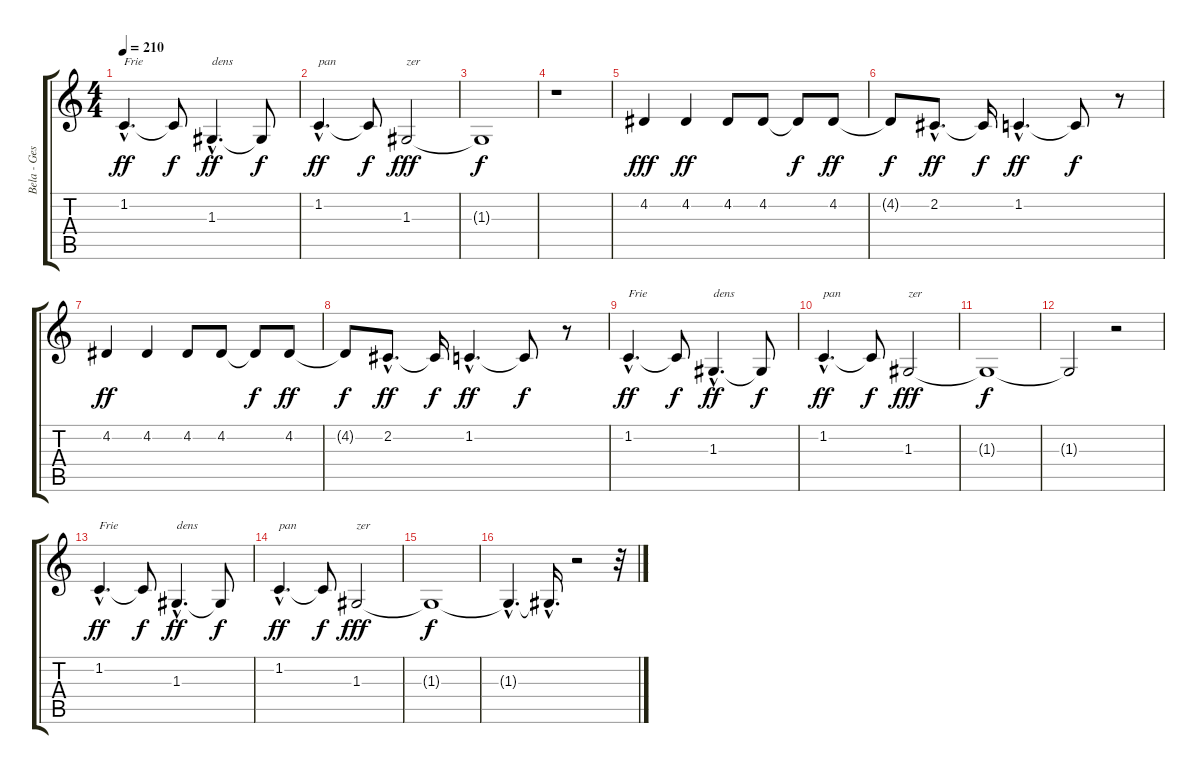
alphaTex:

\track ("Bela - Gesang" "Bela - Ges") {instrument bassoon}
\staff {score tabs}
\tuning (E4 B3 G3 D3 A2 E2) {hide}
\ts (4 4)
\tempo 210
\clef g2
\ks c
1.2{hac}.4{d txt "Frie" dy ff} 1.2{t}.8{dy f} 1.3{hac}.4{d txt "dens" dy ff} 1.3{t}.8{dy f} |
1.2{hac}.4{d txt "pan" dy ff} 1.2{t}.8{dy f} 1.3.2{txt "zer" dy fff} |
1.3{t}.1{dy f} |
r.1 |
4.2.4{dy fff} 4.2.4{dy ff} 4.2.8 4.2.8 4.2{t}.8{dy f} 4.2.8{dy ff} |
4.2{t}.8{dy f} 2.2{hac}.8{d dy ff} 2.2{t}.16{dy f} 1.2{hac}.4{d dy ff} 1.2{t}.8{dy f} r.8 |
4.2.4{dy ff} 4.2.4 4.2.8 4.2.8 4.2{t}.8{dy f} 4.2.8{dy ff} |
4.2{t}.8{dy f} 2.2{hac}.8{d dy ff} 2.2{t}.16{dy f} 1.2{hac}.4{d dy ff} 1.2{t}.8{dy f} r.8 |
1.2{hac}.4{d txt "Frie" dy ff} 1.2{t}.8{dy f} 1.3{hac}.4{d txt "dens" dy ff} 1.3{t}.8{dy f} |
1.2{hac}.4{d txt "pan" dy ff} 1.2{t}.8{dy f} 1.3.2{txt "zer" dy fff} |
1.3{t}.1{dy f} |
1.3{t}.2 r.2 |
1.2{hac}.4{d txt "Frie" dy ff} 1.2{t}.8{dy f} 1.3{hac}.4{d txt "dens" dy ff} 1.3{t}.8{dy f} |
1.2{hac}.4{d txt "pan" dy ff} 1.2{t}.8{dy f} 1.3.2{txt "zer" dy fff} |
1.3{t}.1{dy f} |
1.3{hac t}.4{d} 1.3{hac t}.16{d} r.2 r.32
